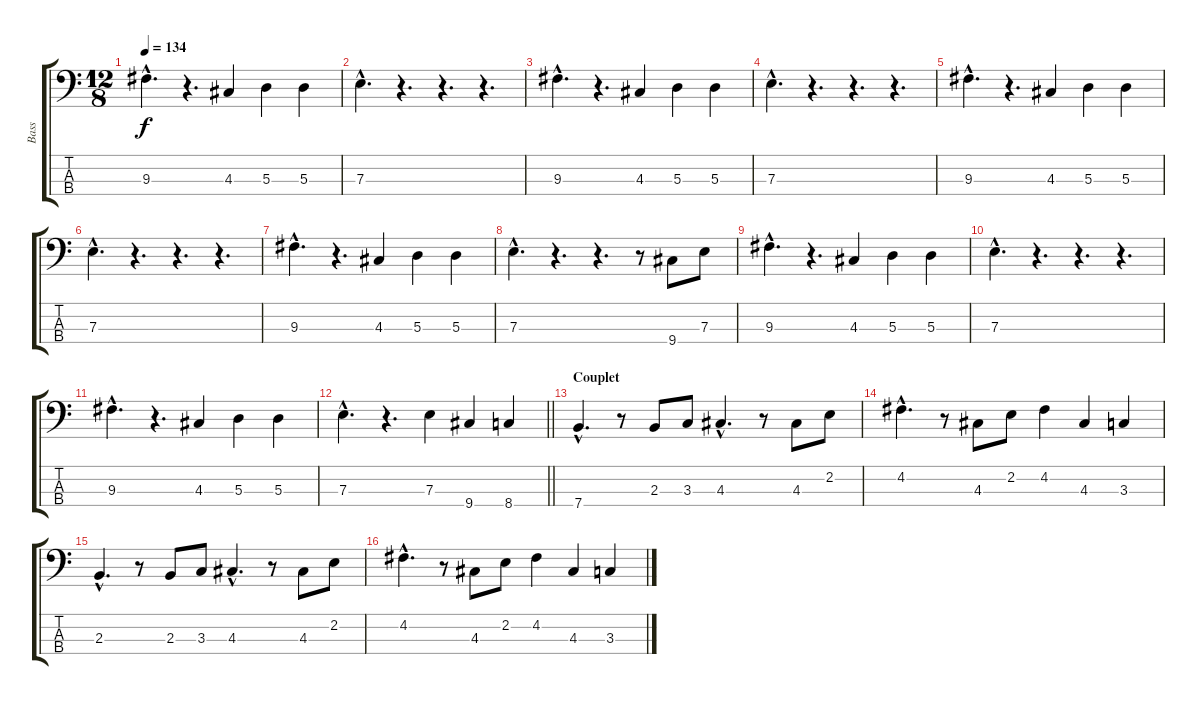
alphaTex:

\track ("Bass" "Bass") {instrument electricbassfinger}
\staff {score tabs}
\tuning (G2 D2 A1 E1) {hide}
\ts (12 8)
\tempo 134
\clef f4
\ks c
9.3{hac}.4{d dy f} r.4{d} 4.3.4 5.3.4 5.3.4 |
7.3{hac}.4{d} r.4{d} r.4{d} r.4{d} |
9.3{hac}.4{d} r.4{d} 4.3.4 5.3.4 5.3.4 |
7.3{hac}.4{d} r.4{d} r.4{d} r.4{d} |
9.3{hac}.4{d} r.4{d} 4.3.4 5.3.4 5.3.4 |
7.3{hac}.4{d} r.4{d} r.4{d} r.4{d} |
9.3{hac}.4{d} r.4{d} 4.3.4 5.3.4 5.3.4 |
7.3{hac}.4{d} r.4{d} r.4{d} r.8 9.4.8 7.3.8 |
9.3{hac}.4{d} r.4{d} 4.3.4 5.3.4 5.3.4 |
7.3{hac}.4{d} r.4{d} r.4{d} r.4{d} |
9.3{hac}.4{d} r.4{d} 4.3.4 5.3.4 5.3.4 |
\barLineRight lightlight
7.3{hac}.4{d} r.4{d} 7.3.4 9.4.4 8.4.4 |
\section ("" "Couplet")
7.4{hac}.4{d} r.8 2.3.8 3.3.8 4.3{hac}.4{d} r.8 4.3.8 2.2.8 |
4.2{hac}.4{d} r.8 4.3.8 2.2.8 4.2.4 4.3.4 3.3.4 |
2.3{hac}.4{d} r.8 2.3.8 3.3.8 4.3{hac}.4{d} r.8 4.3.8 2.2.8 |
4.2{hac}.4{d} r.8 4.3.8 2.2.8 4.2.4 4.3.4 3.3.4
